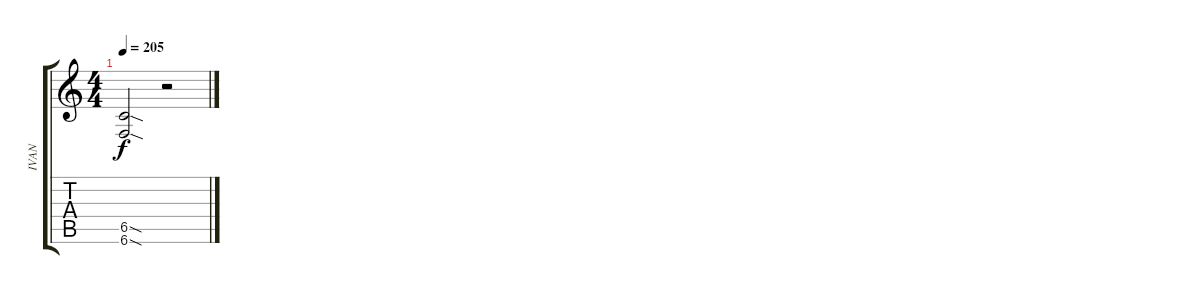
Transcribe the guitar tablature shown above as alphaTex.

\track ("IVAN" "IVAN") {instrument distortionguitar}
\staff {score tabs}
\tuning (Db4 Ab3 E3 B2 Gb2 B1) {hide}
\ts (4 4)
\tempo 205
\clef g2
\ks c
(6.5{sod} 6.6{sod}).2{dy f} r.2
